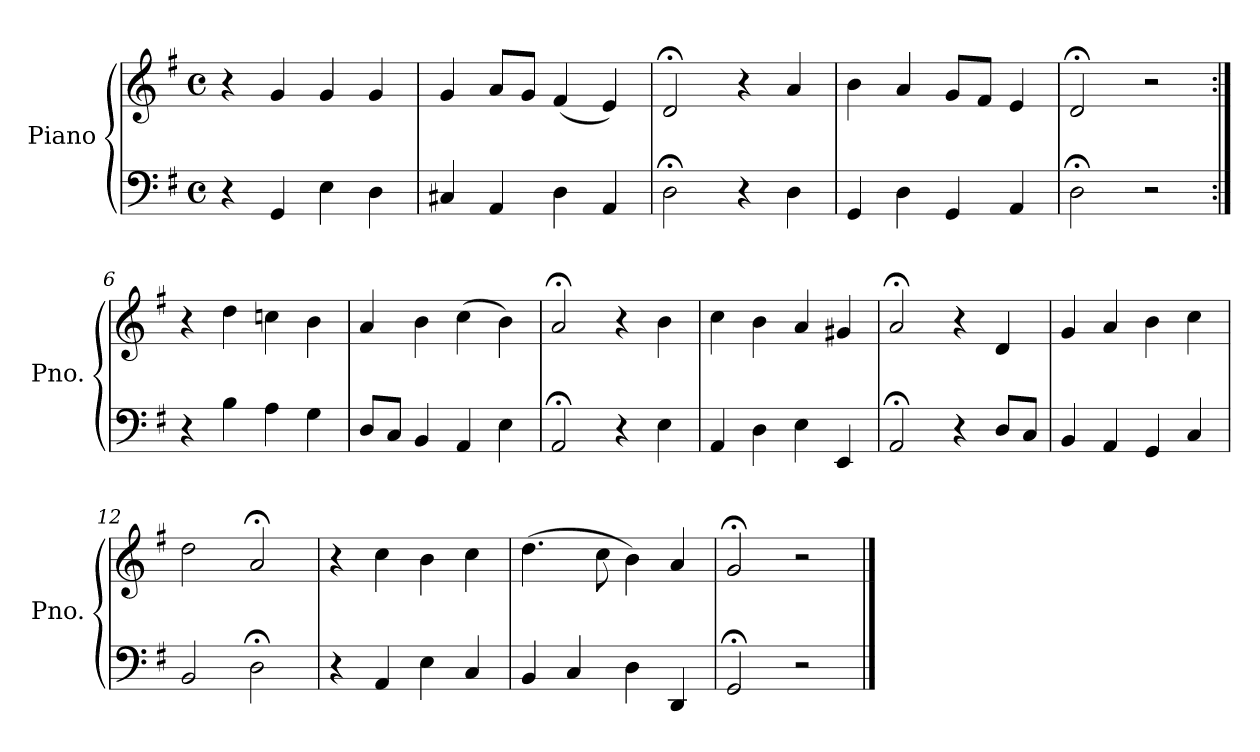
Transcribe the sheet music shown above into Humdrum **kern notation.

**kern	**kern
*part1	*part1
*staff2	*staff1
*I"Piano	*
*I'Pno.	*
*clefF4	*clefG2
*k[f#]	*k[f#]
*M4/4	*M4/4
*met(c)	*met(c)
=1	=1
4r	4r
4GG/	4g/
4E\	4g/
4D\	4g/
=2	=2
4C#X/	4g/
4AA/	8a/L
.	8g/J
4D\	(4f#/
4AA/	4e/)
=3	=3
2D;<\	2d;</
4r	4r
4D\	4a/
=4	=4
4GG/	4b\
4D\	4a/
4GG/	8g/L
.	8f#/J
4AA/	4e/
=5	=5
2D;<\	2d;</
2r	2r
=6:|!	=6:|!
4r	4r
4B\	4dd\
4A\	4ccn\
4G\	4b\
=7	=7
8D/L	4a/
8C/J	.
4BB/	4b\
4AA/	(4cc\
4E\	4b\)
!!LO:LB:g=z
=8	=8
2AA;</	2a;</
4r	4r
4E\	4b\
=9	=9
4AA/	4cc\
4D\	4b\
4E\	4a/
4EE/	4g#X/
=10	=10
2AA;</	2a;</
4r	4r
8D/L	4d/
8C/J	.
=11	=11
4BB/	4g/
4AA/	4a/
4GG/	4b\
4C/	4cc\
=12	=12
2BB/	2dd\
2D;<\	2a;</
=13	=13
4r	4r
4AA/	4cc\
4E\	4b\
4C/	4cc\
=14	=14
4BB/	(4.dd\
4C/	.
.	8cc\
4D\	4b\)
4DD/	4a/
=15	=15
2GG;</	2g;</
2r	2r
==	==
*-	*-
